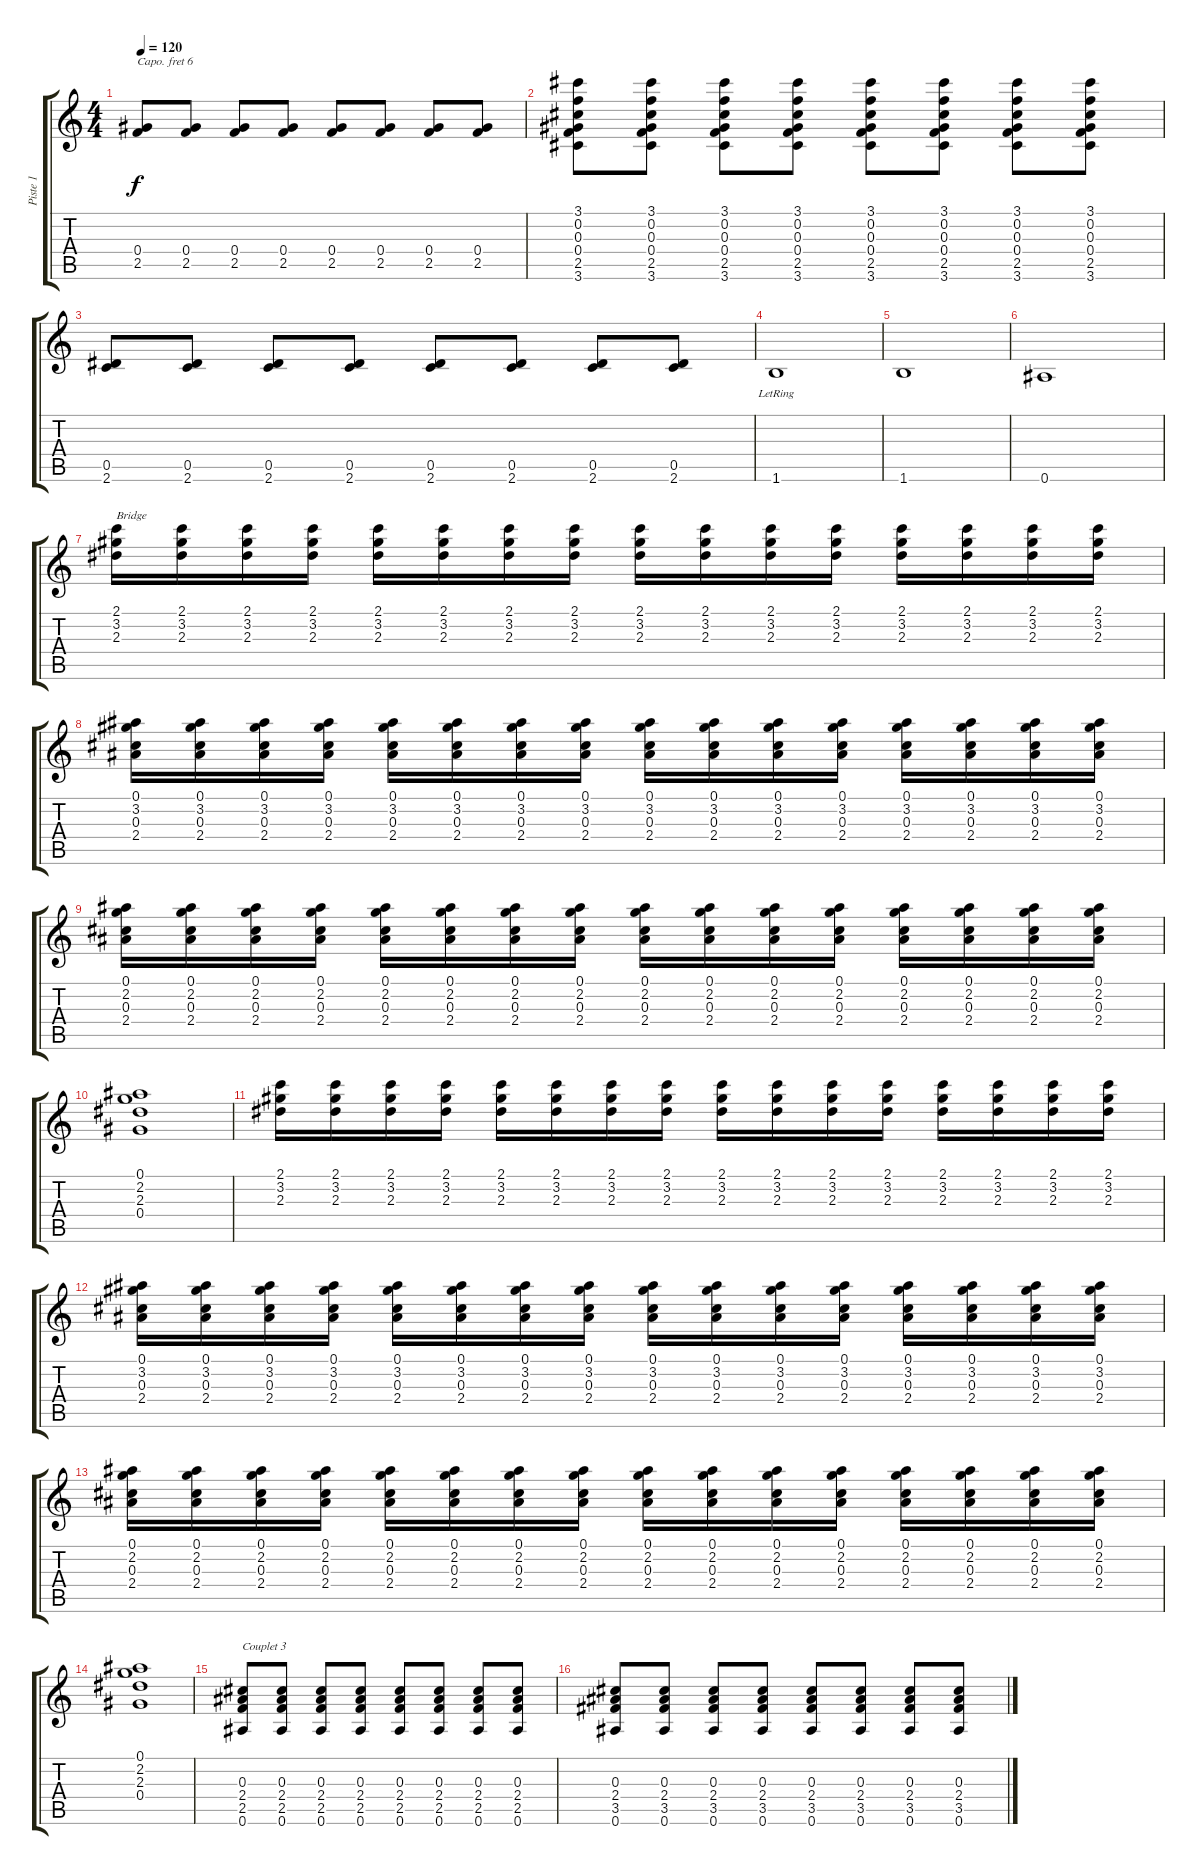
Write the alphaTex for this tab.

\track ("Piste 1" "Piste 1") {instrument acousticguitarnylon}
\staff {score tabs}
\capo 6
\tuning (E4 B3 G3 D3 A2 E2) {hide}
\ts (4 4)
\tempo 120
\clef g2
\ks c
(0.4 2.5).8{dy f} (0.4 2.5).8 (0.4 2.5).8 (0.4 2.5).8 (0.4 2.5).8 (0.4 2.5).8 (0.4 2.5).8 (0.4 2.5).8 |
(3.1 0.2 0.3 0.4 2.5 3.6).8 (3.1 0.2 0.3 0.4 2.5 3.6).8 (3.1 0.2 0.3 0.4 2.5 3.6).8 (3.1 0.2 0.3 0.4 2.5 3.6).8 (3.1 0.2 0.3 0.4 2.5 3.6).8 (3.1 0.2 0.3 0.4 2.5 3.6).8 (3.1 0.2 0.3 0.4 2.5 3.6).8 (3.1 0.2 0.3 0.4 2.5 3.6).8 |
(0.5 2.6).8 (0.5 2.6).8 (0.5 2.6).8 (0.5 2.6).8 (0.5 2.6).8 (0.5 2.6).8 (0.5 2.6).8 (0.5 2.6).8 |
1.6{lr}.1 |
1.6.1 |
0.6.1 |
(2.1 3.2 2.3).16{txt "Bridge"} (2.1 3.2 2.3).16 (2.1 3.2 2.3).16 (2.1 3.2 2.3).16 (2.1 3.2 2.3).16 (2.1 3.2 2.3).16 (2.1 3.2 2.3).16 (2.1 3.2 2.3).16 (2.1 3.2 2.3).16 (2.1 3.2 2.3).16 (2.1 3.2 2.3).16 (2.1 3.2 2.3).16 (2.1 3.2 2.3).16 (2.1 3.2 2.3).16 (2.1 3.2 2.3).16 (2.1 3.2 2.3).16 |
(0.1 3.2 0.3 2.4).16 (0.1 3.2 0.3 2.4).16 (0.1 3.2 0.3 2.4).16 (0.1 3.2 0.3 2.4).16 (0.1 3.2 0.3 2.4).16 (0.1 3.2 0.3 2.4).16 (0.1 3.2 0.3 2.4).16 (0.1 3.2 0.3 2.4).16 (0.1 3.2 0.3 2.4).16 (0.1 3.2 0.3 2.4).16 (0.1 3.2 0.3 2.4).16 (0.1 3.2 0.3 2.4).16 (0.1 3.2 0.3 2.4).16 (0.1 3.2 0.3 2.4).16 (0.1 3.2 0.3 2.4).16 (0.1 3.2 0.3 2.4).16 |
(0.1 2.2 0.3 2.4).16 (0.1 2.2 0.3 2.4).16 (0.1 2.2 0.3 2.4).16 (0.1 2.2 0.3 2.4).16 (0.1 2.2 0.3 2.4).16 (0.1 2.2 0.3 2.4).16 (0.1 2.2 0.3 2.4).16 (0.1 2.2 0.3 2.4).16 (0.1 2.2 0.3 2.4).16 (0.1 2.2 0.3 2.4).16 (0.1 2.2 0.3 2.4).16 (0.1 2.2 0.3 2.4).16 (0.1 2.2 0.3 2.4).16 (0.1 2.2 0.3 2.4).16 (0.1 2.2 0.3 2.4).16 (0.1 2.2 0.3 2.4).16 |
(0.1 2.2 2.3 0.4).1 |
(2.1 3.2 2.3).16 (2.1 3.2 2.3).16 (2.1 3.2 2.3).16 (2.1 3.2 2.3).16 (2.1 3.2 2.3).16 (2.1 3.2 2.3).16 (2.1 3.2 2.3).16 (2.1 3.2 2.3).16 (2.1 3.2 2.3).16 (2.1 3.2 2.3).16 (2.1 3.2 2.3).16 (2.1 3.2 2.3).16 (2.1 3.2 2.3).16 (2.1 3.2 2.3).16 (2.1 3.2 2.3).16 (2.1 3.2 2.3).16 |
(0.1 3.2 0.3 2.4).16 (0.1 3.2 0.3 2.4).16 (0.1 3.2 0.3 2.4).16 (0.1 3.2 0.3 2.4).16 (0.1 3.2 0.3 2.4).16 (0.1 3.2 0.3 2.4).16 (0.1 3.2 0.3 2.4).16 (0.1 3.2 0.3 2.4).16 (0.1 3.2 0.3 2.4).16 (0.1 3.2 0.3 2.4).16 (0.1 3.2 0.3 2.4).16 (0.1 3.2 0.3 2.4).16 (0.1 3.2 0.3 2.4).16 (0.1 3.2 0.3 2.4).16 (0.1 3.2 0.3 2.4).16 (0.1 3.2 0.3 2.4).16 |
(0.1 2.2 0.3 2.4).16 (0.1 2.2 0.3 2.4).16 (0.1 2.2 0.3 2.4).16 (0.1 2.2 0.3 2.4).16 (0.1 2.2 0.3 2.4).16 (0.1 2.2 0.3 2.4).16 (0.1 2.2 0.3 2.4).16 (0.1 2.2 0.3 2.4).16 (0.1 2.2 0.3 2.4).16 (0.1 2.2 0.3 2.4).16 (0.1 2.2 0.3 2.4).16 (0.1 2.2 0.3 2.4).16 (0.1 2.2 0.3 2.4).16 (0.1 2.2 0.3 2.4).16 (0.1 2.2 0.3 2.4).16 (0.1 2.2 0.3 2.4).16 |
(0.1 2.2 2.3 0.4).1 |
(0.3 2.4 2.5 0.6).8{txt "Couplet 3"} (0.3 2.4 2.5 0.6).8 (0.3 2.4 2.5 0.6).8 (0.3 2.4 2.5 0.6).8 (0.3 2.4 2.5 0.6).8 (0.3 2.4 2.5 0.6).8 (0.3 2.4 2.5 0.6).8 (0.3 2.4 2.5 0.6).8 |
(0.3 2.4 3.5 0.6).8 (0.3 2.4 3.5 0.6).8 (0.3 2.4 3.5 0.6).8 (0.3 2.4 3.5 0.6).8 (0.3 2.4 3.5 0.6).8 (0.3 2.4 3.5 0.6).8 (0.3 2.4 3.5 0.6).8 (0.3 2.4 3.5 0.6).8
